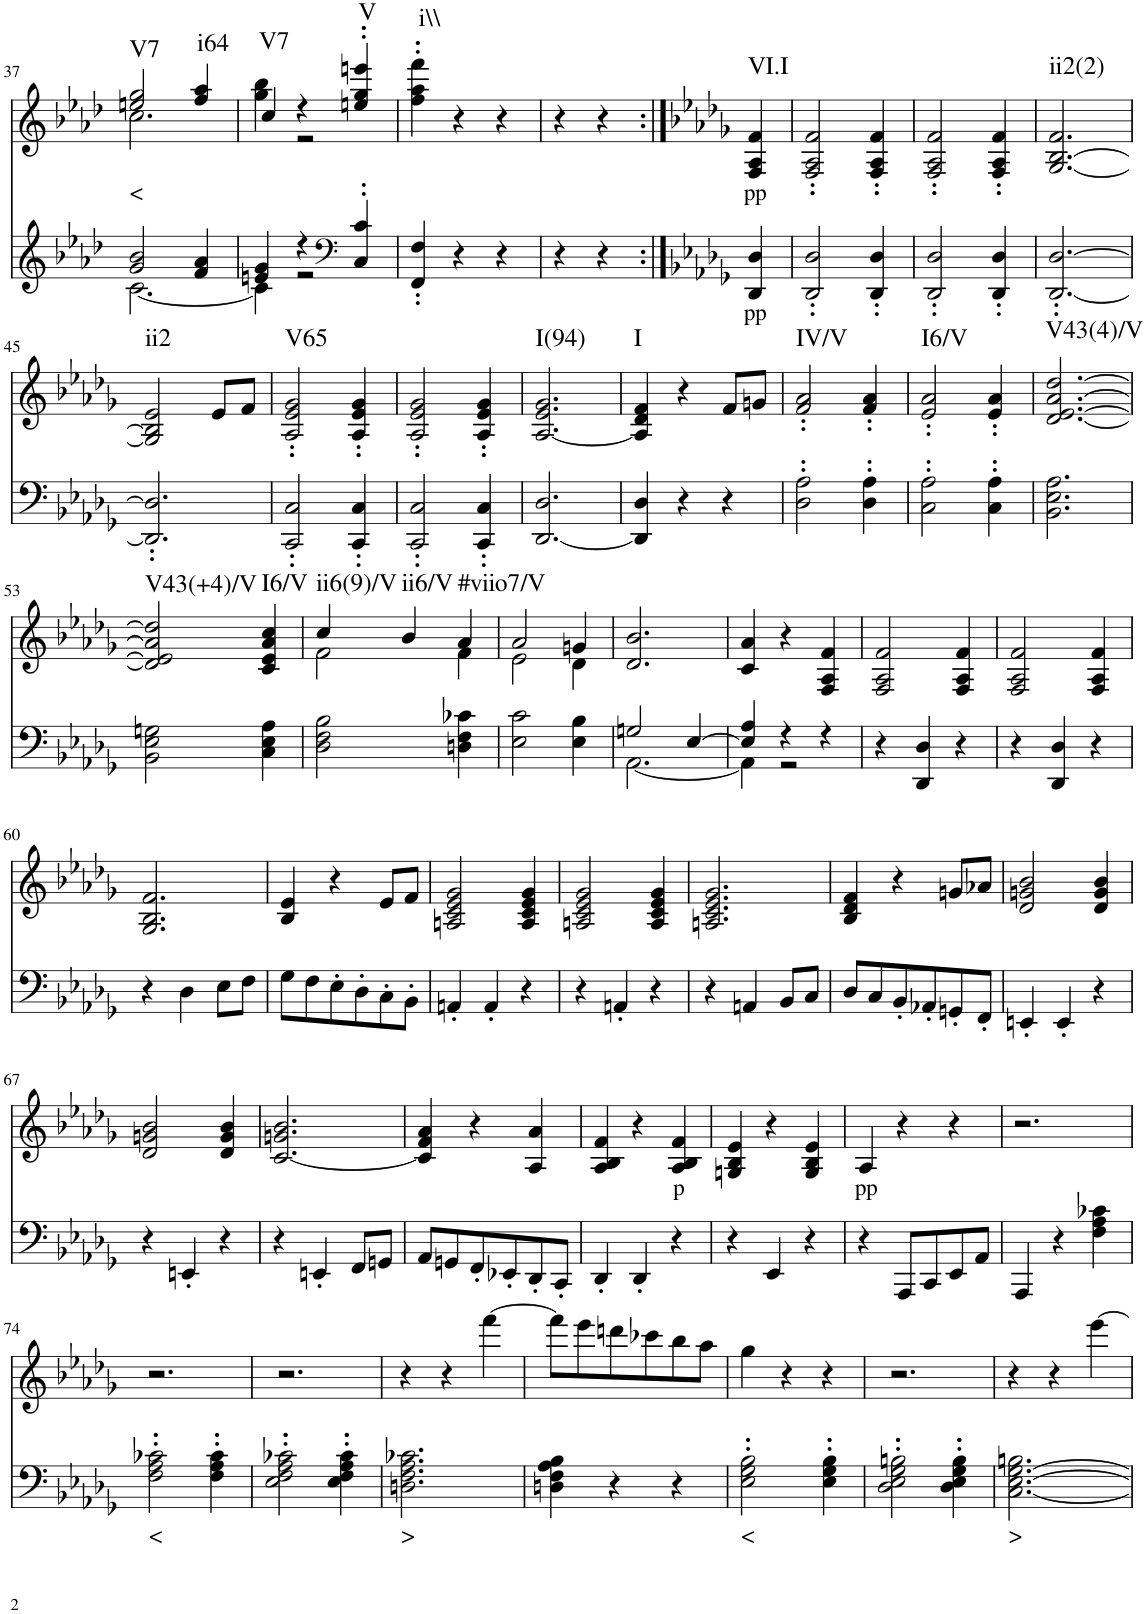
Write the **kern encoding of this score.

**kern	**text	**kern	**text	**harte
*part2	*part2	*part1	*part1	*part1
*staff2	*staff2	*staff1	*staff1	*
*I"piano	*	*I"piano	*	*
*I'Pno	*	*I'Pno	*	*
!!LO:PB:g=z
*clefG2	*	*clefG2	*	*
*k[b-e-a-d-]	*	*k[b-e-a-d-]	*	*
*f:	*	*f:	*	*
*M3/4	*	*M3/4	*	*
=37	=37	=37	=37	=37
*^	*	*^	*	*
!	!	!	!	!	!LO:LY:b	!LO:H:kt=V7
2g/ 2b-/	[2.c\	.	2een/ 2gg/	2.cc\	<	N
!	!	!	!	!	!	!LO:H:kt=i64
4f/ 4a-/	.	.	4ff/ 4aa-/	.	.	N
=38	=38	=38	=38	=38	=38	=38
!	!	!	!	!	!	!LO:H:kt=V7
4en/ 4g/	4c\]	.	4cc/	4gg\ 4bb-\	.	N
4r	2r	.	4r	2r	.	.
*clefF4	*	*	*	*	*	*
!	!	!	!	!	!	!LO:H:kt=V
4C/' 4c/'	.	.	4een/' 4gg/' 4eeen/'	.	.	N
*v	*v	*	*	*	*	*
*	*	*v	*v	*	*
=39	=39	=39	=39	=39
!	!	!	!	!LO:H:kt=i\\
4FF/' 4F/'	.	4ff\' 4aa-\' 4fff\'	.	N
4r	.	4r	.	.
4r	.	4r	.	.
=40	=40	=40	=40	=40
4r	.	4r	.	.
4r	.	4r	.	.
=41:|!	=41:|!	=41:|!	=41:|!	=41:|!
*k[b-e-a-d-g-]	*	*k[b-e-a-d-g-]	*	*
!	!LO:LY:b	!	!LO:LY:b	!LO:H:kt=VI.I
4DD-/ 4D-/	pp	4F/ 4A-/ 4f/	pp	N
=42	=42	=42	=42	=42
2DD-/' 2D-/'	.	2F/' 2A-/' 2f/'	.	.
4DD-/' 4D-/'	.	4F/' 4A-/' 4f/'	.	.
=43	=43	=43	=43	=43
2DD-/' 2D-/'	.	2F/' 2A-/' 2f/'	.	.
4DD-/' 4D-/'	.	4F/' 4A-/' 4f/'	.	.
=44	=44	=44	=44	=44
!	!	!	!	!LO:H:kt=ii2(2)
[2.DD-/' [2.D-/'	.	[2.G-/ [2.B-/ 2.f/	.	N
!!LO:LB:g=z
=45	=45	=45	=45	=45
!	!	!	!	!LO:H:kt=ii2
2.DD-/]' 2.D-/]'	.	2G-/] 2B-/] 2e-/	.	N
.	.	8e-/L	.	.
.	.	8f/J	.	.
=46	=46	=46	=46	=46
!	!	!	!	!LO:H:kt=V65
2CC/' 2C/'	.	2A-/' 2e-/' 2g-/'	.	N
4CC/' 4C/'	.	4A-/' 4e-/' 4g-/'	.	.
=47	=47	=47	=47	=47
2CC/' 2C/'	.	2A-/' 2e-/' 2g-/'	.	.
4CC/' 4C/'	.	4A-/' 4e-/' 4g-/'	.	.
=48	=48	=48	=48	=48
!	!	!	!	!LO:H:kt=I(94)
[2.DD-/ 2.D-/	.	[2.A-/ 2.e-/ 2.g-/	.	N
=49	=49	=49	=49	=49
!	!	!	!	!LO:H:kt=I
4DD-/] 4D-/	.	4A-/] 4d-/ 4f/	.	N
4r	.	4r	.	.
4r	.	8f/L	.	.
.	.	8gn/J	.	.
=50	=50	=50	=50	=50
!	!	!	!	!LO:H:kt=IV/V
2D-\' 2A-\'	.	2f/' 2a-/'	.	N
4D-\' 4A-\'	.	4f/' 4a-/'	.	.
=51	=51	=51	=51	=51
!	!	!	!	!LO:H:kt=I6/V
2C\' 2A-\'	.	2e-/' 2a-/'	.	N
4C\' 4A-\'	.	4e-/' 4a-/'	.	.
=52	=52	=52	=52	=52
!	!	!	!	!LO:H:kt=V43(4)/V
2.BB-\ 2.E-\ 2.A-\	.	[2.d-/ [2.e-/ [2.a-/ [2.dd-/	.	N
!!LO:LB:g=z
=53	=53	=53	=53	=53
!	!	!	!	!LO:H:kt=V43(+4)/V
2BB-\ 2E-\ 2Gn\	.	2d-/] 2e-/] 2a-/] 2dd-/]	.	N
!	!	!	!	!LO:H:kt=I6/V
4C\ 4E-\ 4A-\	.	4c/ 4e-/ 4a-/ 4cc/	.	N
=54	=54	=54	=54	=54
*	*	*^	*	*
!	!	!	!	!	!LO:H:kt=ii6(9)/V
2D-\ 2F\ 2B-\	.	4cc/	2f\	.	N
!	!	!	!	!	!LO:H:kt=ii6/V
.	.	4b-/	.	.	N
!	!	!	!	!	!LO:H:kt=#viio7/V
4Dn\ 4F\ 4c-X\	.	4a-/	4f\	.	N
=55	=55	=55	=55	=55	=55
2E-\ 2c\	.	2a-/	2e-\	.	.
4E-\ 4B-\	.	4gn/	4d-\	.	.
*	*	*v	*v	*	*
=56	=56	=56	=56	=56
*^	*	*	*	*
2Gn/	[2.AA-\	.	2.d-/ 2.b-/	.	.
[4E-/	.	.	.	.	.
=57	=57	=57	=57	=57	=57
4E-/] 4A-/	4AA-\]	.	4c/ 4a-/	.	.
4r	2r	.	4r	.	.
4r	.	.	4F/ 4A-/ 4f/	.	.
*v	*v	*	*	*	*
=58	=58	=58	=58	=58
4r	.	2F/ 2A-/ 2f/	.	.
4DD-/ 4D-/	.	.	.	.
4r	.	4F/ 4A-/ 4f/	.	.
=59	=59	=59	=59	=59
4r	.	2F/ 2A-/ 2f/	.	.
4DD-/ 4D-/	.	.	.	.
4r	.	4F/ 4A-/ 4f/	.	.
!!LO:LB:g=z
=60	=60	=60	=60	=60
4r	.	2.G-/ 2.B-/ 2.f/	.	.
4D-\	.	.	.	.
8E-\L	.	.	.	.
8F\J	.	.	.	.
=61	=61	=61	=61	=61
8G-\L	.	4B-/ 4e-/	.	.
8F\	.	.	.	.
8E-'\	.	4r	.	.
8D-'\	.	.	.	.
8C'\	.	8e-/L	.	.
8BB-'\J	.	8f/J	.	.
=62	=62	=62	=62	=62
4AAn'/	.	2An/ 2c/ 2e-/ 2g-/	.	.
4AA'/	.	.	.	.
4r	.	4A/ 4c/ 4e-/ 4g-/	.	.
=63	=63	=63	=63	=63
4r	.	2An/ 2c/ 2e-/ 2g-/	.	.
4AAn'/	.	.	.	.
4r	.	4A/ 4c/ 4e-/ 4g-/	.	.
=64	=64	=64	=64	=64
4r	.	2.An/ 2.c/ 2.e-/ 2.g-/	.	.
4AAn/	.	.	.	.
8BB-/L	.	.	.	.
8C/J	.	.	.	.
=65	=65	=65	=65	=65
8D-/L	.	4B-/ 4d-/ 4f/	.	.
8C/	.	.	.	.
8BB-'/	.	4r	.	.
8AA-X'/	.	.	.	.
8GGn'/	.	8gn/L	.	.
8FF'/J	.	8a-X/J	.	.
=66	=66	=66	=66	=66
4EEn'/	.	2d-/ 2gn/ 2b-/	.	.
4EE'/	.	.	.	.
4r	.	4d-/ 4g/ 4b-/	.	.
!!LO:LB:g=z
=67	=67	=67	=67	=67
4r	.	2d-/ 2gn/ 2b-/	.	.
4EEn'/	.	.	.	.
4r	.	4d-/ 4g/ 4b-/	.	.
=68	=68	=68	=68	=68
4r	.	[2.c/ 2.gn/ 2.b-/	.	.
4EEn'/	.	.	.	.
8FF/L	.	.	.	.
8GGn/J	.	.	.	.
=69	=69	=69	=69	=69
8AA-/L	.	4c/] 4f/ 4a-/	.	.
8GGn/	.	.	.	.
8FF'/	.	4r	.	.
8EE-X'/	.	.	.	.
8DD-'/	.	4A-/ 4a-/	.	.
8CC'/J	.	.	.	.
=70	=70	=70	=70	=70
4DD-'/	.	4A-/ 4B-/ 4f/	.	.
4DD-'/	.	4r	.	.
!	!	!	!LO:LY:b	!
4r	.	4A-/ 4B-/ 4f/	p	.
=71	=71	=71	=71	=71
4r	.	4Gn/ 4B-/ 4e-/	.	.
4EE-/	.	4r	.	.
4r	.	4G/ 4B-/ 4e-/	.	.
=72	=72	=72	=72	=72
!	!	!	!LO:LY:b	!
4r	.	4A-/	pp	.
8AAA-/L	.	4r	.	.
8CC/	.	.	.	.
8EE-/	.	4r	.	.
8AA-/J	.	.	.	.
=73	=73	=73	=73	=73
4AAA-/	.	2.r	.	.
4r	.	.	.	.
4F\ 4A-\ 4c-X\	.	.	.	.
!!LO:LB:g=z
=74	=74	=74	=74	=74
!	!LO:LY:b	!	!	!
2F\' 2A-\' 2c-X\'	<	2.r	.	.
4F\' 4A-\' 4c-\'	.	.	.	.
=75	=75	=75	=75	=75
2E-\' 2F\' 2A-\' 2c-X\'	.	2.r	.	.
4E-\' 4F\' 4A-\' 4c-\'	.	.	.	.
=76	=76	=76	=76	=76
!	!LO:LY:b	!	!	!
2.Dn\ 2.F\ 2.A-\ 2.c-X\	>	4r	.	.
.	.	4r	.	.
.	.	[4fff\	.	.
=77	=77	=77	=77	=77
4Dn\ 4F\ 4A-\ 4B-\	.	8fff\L]	.	.
.	.	8eee-\	.	.
4r	.	8dddn\	.	.
.	.	8ccc-X\	.	.
4r	.	8bb-\	.	.
.	.	8aa-\J	.	.
=78	=78	=78	=78	=78
!	!LO:LY:b	!	!	!
2E-\' 2G-\' 2B-\'	<	4gg-\	.	.
.	.	4r	.	.
4E-\' 4G-\' 4B-\'	.	4r	.	.
=79	=79	=79	=79	=79
2D-\' 2E-\' 2G-\' 2Bn\'	.	2.r	.	.
4D-\' 4E-\' 4G-\' 4B\'	.	.	.	.
=80	=80	=80	=80	=80
!	!LO:LY:b	!	!	!
[2.C\ [2.E-\ [2.G-\ 2.Bn\	>	4r	.	.
.	.	4r	.	.
.	.	[4eee-\	.	.
=	=	=	=	=
*-	*-	*-	*-	*-
